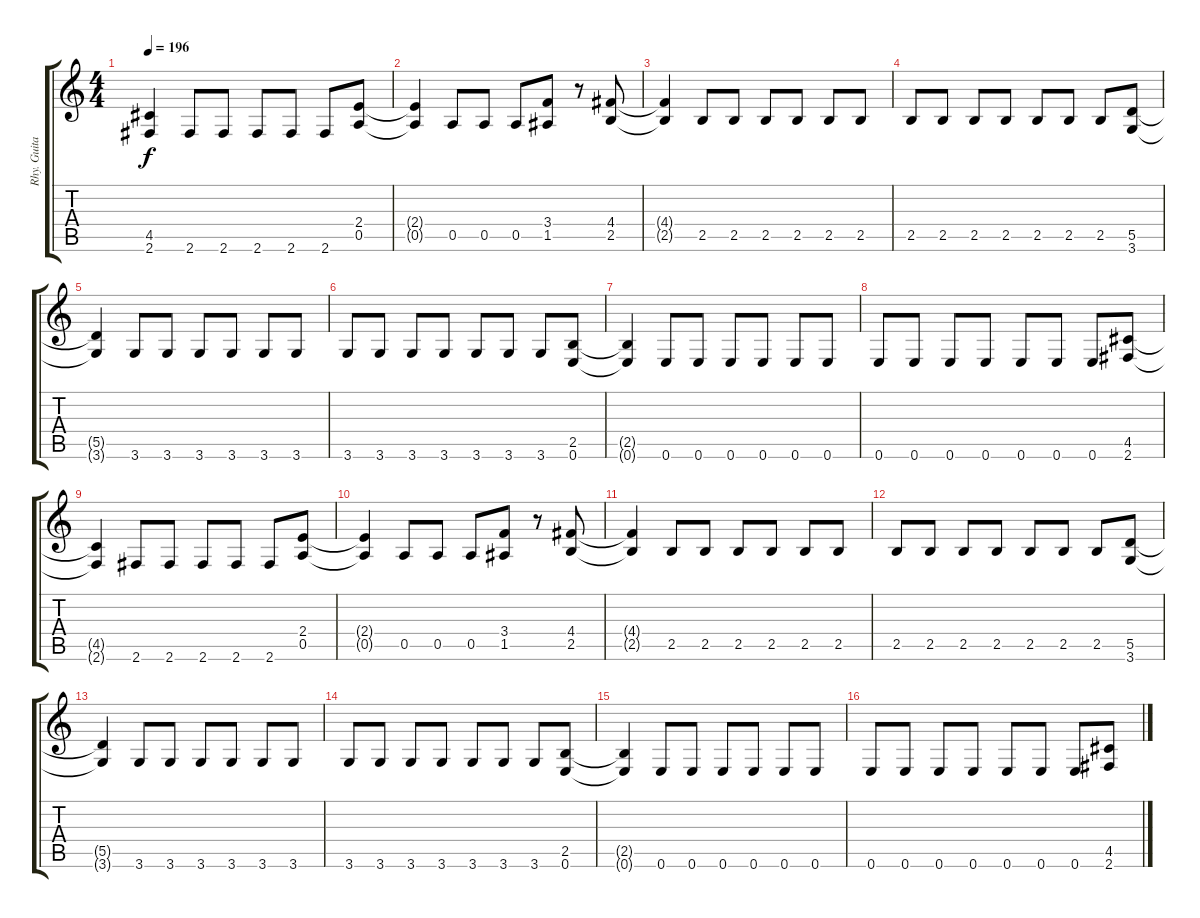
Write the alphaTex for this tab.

\track ("Rhy. Guitar 1" "Rhy. Guita") {instrument distortionguitar}
\staff {score tabs}
\tuning (E4 B3 G3 D3 A2 E2) {hide}
\ts (4 4)
\tempo 196
\clef g2
\ks c
(4.5{t} 2.6{t}).4{dy f} 2.6.8 2.6.8 2.6.8 2.6.8 2.6.8 (2.4 0.5).8 |
(2.4{t} 0.5{t}).4 0.5.8 0.5.8 0.5.8 (3.4 1.5).8 r.8 (4.4 2.5).8 |
(4.4{t} 2.5{t}).4 2.5.8 2.5.8 2.5.8 2.5.8 2.5.8 2.5.8 |
2.5.8 2.5.8 2.5.8 2.5.8 2.5.8 2.5.8 2.5.8 (5.5 3.6).8 |
(5.5{t} 3.6{t}).4 3.6.8 3.6.8 3.6.8 3.6.8 3.6.8 3.6.8 |
3.6.8 3.6.8 3.6.8 3.6.8 3.6.8 3.6.8 3.6.8 (2.5 0.6).8 |
(2.5{t} 0.6{t}).4 0.6.8 0.6.8 0.6.8 0.6.8 0.6.8 0.6.8 |
0.6.8 0.6.8 0.6.8 0.6.8 0.6.8 0.6.8 0.6.8 (4.5 2.6).8 |
(4.5{t} 2.6{t}).4 2.6.8 2.6.8 2.6.8 2.6.8 2.6.8 (2.4 0.5).8 |
(2.4{t} 0.5{t}).4 0.5.8 0.5.8 0.5.8 (3.4 1.5).8 r.8 (4.4 2.5).8 |
(4.4{t} 2.5{t}).4 2.5.8 2.5.8 2.5.8 2.5.8 2.5.8 2.5.8 |
2.5.8 2.5.8 2.5.8 2.5.8 2.5.8 2.5.8 2.5.8 (5.5 3.6).8 |
(5.5{t} 3.6{t}).4 3.6.8 3.6.8 3.6.8 3.6.8 3.6.8 3.6.8 |
3.6.8 3.6.8 3.6.8 3.6.8 3.6.8 3.6.8 3.6.8 (2.5 0.6).8 |
(2.5{t} 0.6{t}).4 0.6.8 0.6.8 0.6.8 0.6.8 0.6.8 0.6.8 |
0.6.8 0.6.8 0.6.8 0.6.8 0.6.8 0.6.8 0.6.8 (4.5 2.6).8
